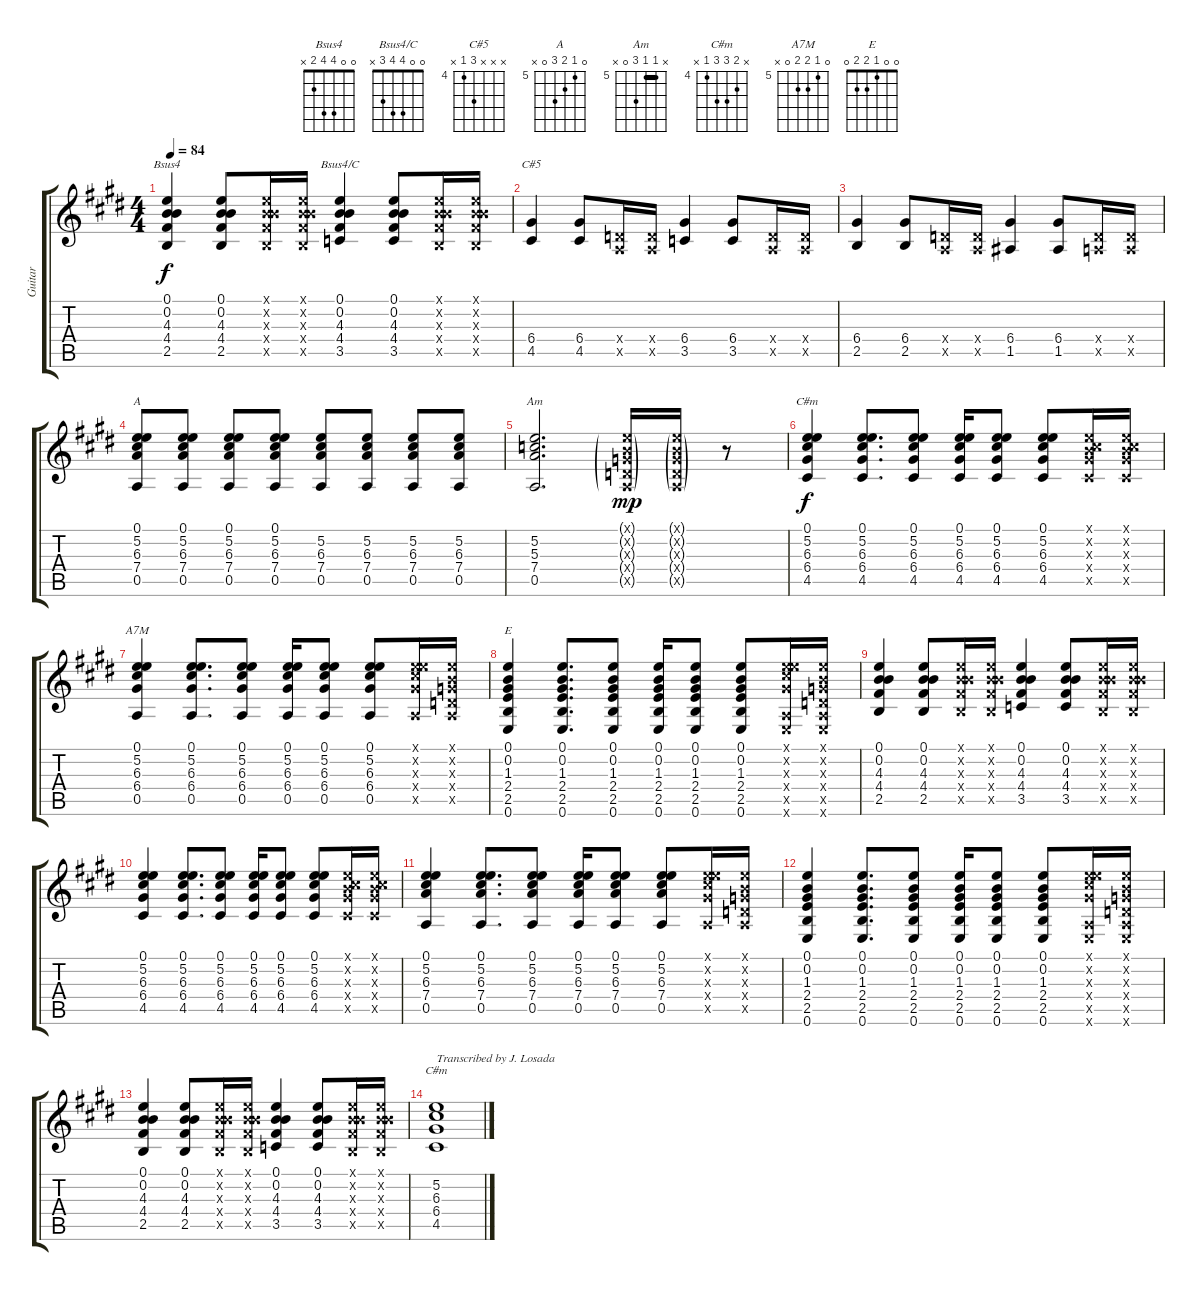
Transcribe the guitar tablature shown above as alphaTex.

\track ("Guitar" "Guitar") {instrument acousticguitarsteel}
\staff {score tabs}
\tuning (E4 B3 G3 D3 A2 E2) {hide}
\chord ("Bsus4" 0 0 4 4 2 x)
\chord ("Bsus4/C" 0 0 4 4 3 x)
\chord ("C#5" x x x 6 4 x) {firstfret 4}
\chord ("A" 0 5 6 7 0 x) {firstfret 5}
\chord ("Am" x 5 5 7 0 x) {firstfret 5 barre 5}
\chord ("C#m" 0 5 6 6 4 x) {firstfret 4}
\chord ("A7M" 0 5 6 6 0 x) {firstfret 5}
\chord ("E" 0 0 1 2 2 0)
\chord ("C#m" x 5 6 6 4 x) {firstfret 4}
\ts (4 4)
\tempo 84
\clef g2
\ks c#minor
(0.1 0.2 4.3 4.4 2.5).4{ch "Bsus4" dy f} (0.1 0.2 4.3 4.4 2.5).8 (0.1{x} 0.2{x} 4.3{x} 4.4{x} 2.5{x}).16 (0.1{x} 0.2{x} 4.3{x} 4.4{x} 2.5{x}).16 (0.1 0.2 4.3 4.4 3.5).4{ch "Bsus4/C"} (0.1 0.2 4.3 4.4 3.5).8 (0.1{x} 0.2{x} 4.3{x} 4.4{x} 2.5{x}).16 (0.1{x} 0.2{x} 4.3{x} 4.4{x} 2.5{x}).16 |
(6.4 4.5).4{ch "C#5"} (6.4 4.5).8 (0.4{x} 0.5{x}).16 (0.4{x} 0.5{x}).16 (6.4 3.5).4 (6.4 3.5).8 (0.4{x} 0.5{x}).16 (0.4{x} 0.5{x}).16 |
(6.4 2.5).4 (6.4 2.5).8 (0.4{x} 0.5{x}).16 (0.4{x} 0.5{x}).16 (6.4 1.5).4 (6.4 1.5).8 (0.4{x} 0.5{x}).16 (0.4{x} 0.5{x}).16 |
(0.1 5.2 6.3 7.4 0.5).8{ch "A"} (0.1 5.2 6.3 7.4 0.5).8 (0.1 5.2 6.3 7.4 0.5).8 (0.1 5.2 6.3 7.4 0.5).8 (5.2 6.3 7.4 0.5).8 (5.2 6.3 7.4 0.5).8 (5.2 6.3 7.4 0.5).8 (5.2 6.3 7.4 0.5).8 |
(5.2 5.3 7.4 0.5).2{d ch "Am"} (0.1{g x} 0.2{g x} 0.3{g x} 0.4{g x} 0.5{g x}).16{dy mp} (0.1{g x} 0.2{g x} 0.3{g x} 0.4{g x} 0.5{g x}).16 r.8 |
(0.1 5.2 6.3 6.4 4.5).4{ch "C#m" dy f} (0.1 5.2 6.3 6.4 4.5).8{d} (0.1 5.2 6.3 6.4 4.5).8 (0.1 5.2 6.3 6.4 4.5).16 (0.1 5.2 6.3 6.4 4.5).8 (0.1 5.2 6.3 6.4 4.5).8 (0.1{x} 0.2{x} 6.3{x} 6.4{x} 4.5{x}).16 (0.1{x} 0.2{x} 6.3{x} 6.4{x} 4.5{x}).16 |
(0.1 5.2 6.3 6.4 0.5).4{ch "A7M"} (0.1 5.2 6.3 6.4 0.5).8{d} (0.1 5.2 6.3 6.4 0.5).8 (0.1 5.2 6.3 6.4 0.5).16 (0.1 5.2 6.3 6.4 0.5).8 (0.1 5.2 6.3 6.4 0.5).8 (0.1{x} 5.2{x} 6.3{x} 6.4{x} 0.5{x}).16 (0.1{x} 0.2{x} 0.3{x} 0.4{x} 0.5{x}).16 |
(0.1 0.2 1.3 2.4 2.5 0.6).4{ch "E"} (0.1 0.2 1.3 2.4 2.5 0.6).8{d} (0.1 0.2 1.3 2.4 2.5 0.6).8 (0.1 0.2 1.3 2.4 2.5 0.6).16 (0.1 0.2 1.3 2.4 2.5 0.6).8 (0.1 0.2 1.3 2.4 2.5 0.6).8 (0.1{x} 5.2{x} 6.3{x} 6.4{x} 0.5{x} 0.6{x}).16 (0.1{x} 0.2{x} 0.3{x} 0.4{x} 0.5{x} 0.6{x}).16 |
(0.1 0.2 4.3 4.4 2.5).4 (0.1 0.2 4.3 4.4 2.5).8 (0.1{x} 0.2{x} 4.3{x} 4.4{x} 2.5{x}).16 (0.1{x} 0.2{x} 4.3{x} 4.4{x} 2.5{x}).16 (0.1 0.2 4.3 4.4 3.5).4 (0.1 0.2 4.3 4.4 3.5).8 (0.1{x} 0.2{x} 4.3{x} 4.4{x} 2.5{x}).16 (0.1{x} 0.2{x} 4.3{x} 4.4{x} 2.5{x}).16 |
(0.1 5.2 6.3 6.4 4.5).4 (0.1 5.2 6.3 6.4 4.5).8{d} (0.1 5.2 6.3 6.4 4.5).8 (0.1 5.2 6.3 6.4 4.5).16 (0.1 5.2 6.3 6.4 4.5).8 (0.1 5.2 6.3 6.4 4.5).8 (0.1{x} 0.2{x} 6.3{x} 6.4{x} 4.5{x}).16 (0.1{x} 0.2{x} 6.3{x} 6.4{x} 4.5{x}).16 |
(0.1 5.2 6.3 7.4 0.5).4 (0.1 5.2 6.3 7.4 0.5).8{d} (0.1 5.2 6.3 7.4 0.5).8 (0.1 5.2 6.3 7.4 0.5).16 (0.1 5.2 6.3 7.4 0.5).8 (0.1 5.2 6.3 7.4 0.5).8 (0.1{x} 5.2{x} 6.3{x} 6.4{x} 0.5{x}).16 (0.1{x} 0.2{x} 0.3{x} 0.4{x} 0.5{x}).16 |
(0.1 0.2 1.3 2.4 2.5 0.6).4 (0.1 0.2 1.3 2.4 2.5 0.6).8{d} (0.1 0.2 1.3 2.4 2.5 0.6).8 (0.1 0.2 1.3 2.4 2.5 0.6).16 (0.1 0.2 1.3 2.4 2.5 0.6).8 (0.1 0.2 1.3 2.4 2.5 0.6).8 (0.1{x} 5.2{x} 6.3{x} 6.4{x} 0.5{x} 0.6{x}).16 (0.1{x} 0.2{x} 0.3{x} 0.4{x} 0.5{x} 0.6{x}).16 |
(0.1 0.2 4.3 4.4 2.5).4 (0.1 0.2 4.3 4.4 2.5).8 (0.1{x} 0.2{x} 4.3{x} 4.4{x} 2.5{x}).16 (0.1{x} 0.2{x} 4.3{x} 4.4{x} 2.5{x}).16 (0.1 0.2 4.3 4.4 3.5).4 (0.1 0.2 4.3 4.4 3.5).8 (0.1{x} 0.2{x} 4.3{x} 4.4{x} 2.5{x}).16 (0.1{x} 0.2{x} 4.3{x} 4.4{x} 2.5{x}).16 |
(5.2 6.3 6.4 4.5).1{ch "C#m" txt "Transcribed by J. Losada"}
